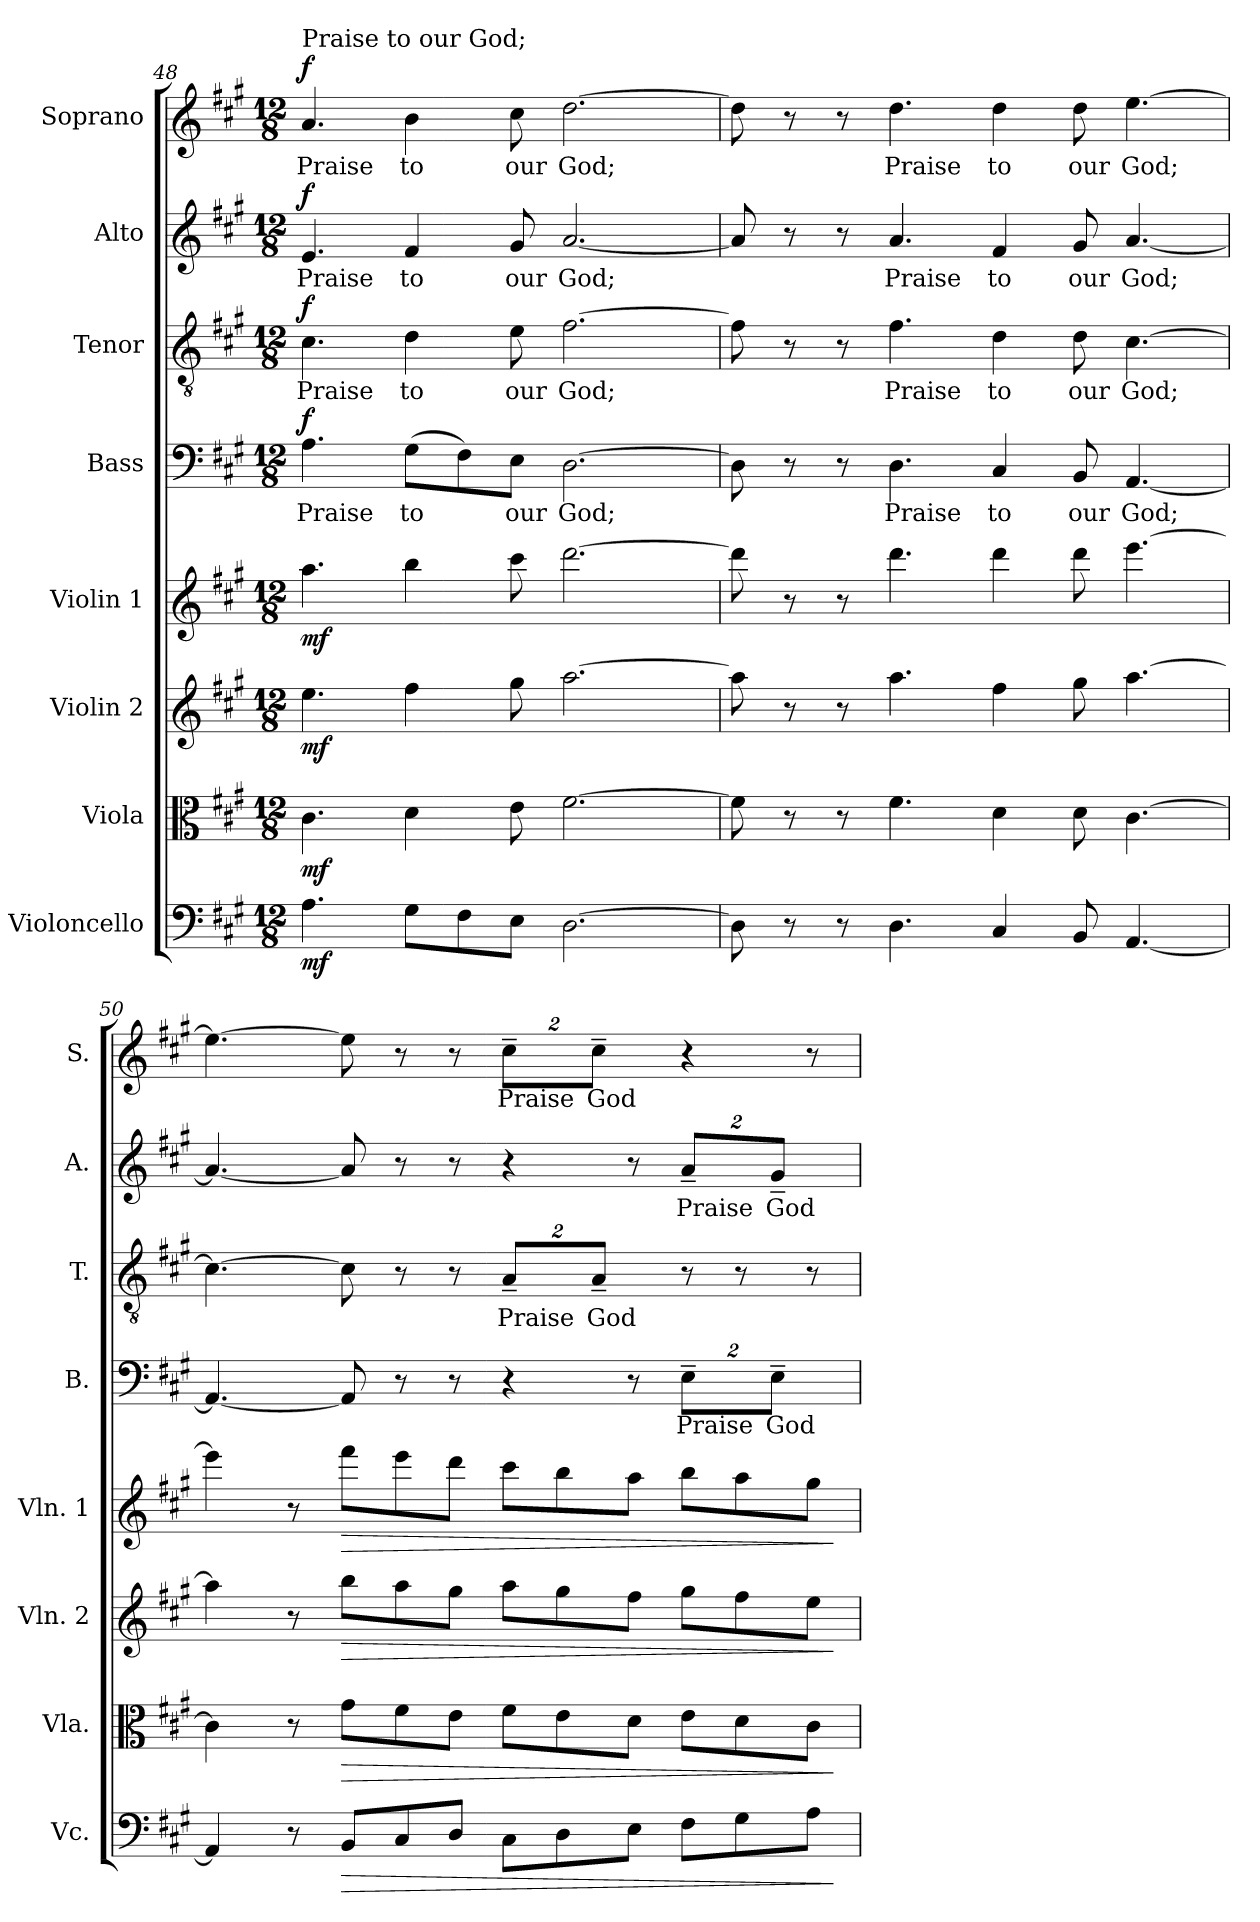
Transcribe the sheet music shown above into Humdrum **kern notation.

**kern	**dynam	**kern	**dynam	**kern	**dynam	**kern	**dynam	**kern	**text	**dynam	**kern	**text	**dynam	**kern	**text	**dynam	**kern	**text	**dynam
*part8	*part8	*part7	*part7	*part6	*part6	*part5	*part5	*part4	*part4	*part4	*part3	*part3	*part3	*part2	*part2	*part2	*part1	*part1	*part1
*staff8	*staff8	*staff7	*staff7	*staff6	*staff6	*staff5	*staff5	*staff4	*staff4	*staff4	*staff3	*staff3	*staff3	*staff2	*staff2	*staff2	*staff1	*staff1	*staff1
*I"Violoncello	*	*I"Viola	*	*I"Violin 2	*	*I"Violin 1	*	*I"Bass	*	*	*I"Tenor	*	*	*I"Alto	*	*	*I"Soprano	*	*
*I'Vc.	*	*I'Vla.	*	*I'Vln. 2	*	*I'Vln. 1	*	*I'B.	*	*	*I'T.	*	*	*I'A.	*	*	*I'S.	*	*
!!LO:PB:g=z
*clefF4	*	*clefC3	*	*clefG2	*	*clefG2	*	*clefF4	*	*	*clefGv2	*	*	*clefG2	*	*	*clefG2	*	*
*k[f#c#g#]	*	*k[f#c#g#]	*	*k[f#c#g#]	*	*k[f#c#g#]	*	*k[f#c#g#]	*	*	*k[f#c#g#]	*	*	*k[f#c#g#]	*	*	*k[f#c#g#]	*	*
*M12/8	*	*M12/8	*	*M12/8	*	*M12/8	*	*M12/8	*	*	*M12/8	*	*	*M12/8	*	*	*M12/8	*	*
=48	=48	=48	=48	=48	=48	=48	=48	=48	=48	=48	=48	=48	=48	=48	=48	=48	=48	=48	=48
!	!	!	!	!	!	!	!	!	!	!	!	!	!	!	!	!	!LO:TX:a:t=Praise to our God;	!	!
!	!LO:DY:b	!	!LO:DY:b	!	!LO:DY:b	!	!LO:DY:b	!	!	!LO:DY:b	!	!	!LO:DY:b	!	!	!LO:DY:b	!	!	!LO:DY:b
4.A\	mf	4.c#\	mf	4.ee\	mf	4.aa\	mf	4.A\	Praise	f	4.c#\	Praise	f	4.e/	Praise	f	4.a/	Praise	f
8G#\L	.	4d\	.	4ff#\	.	4bb\	.	(>8G#\L	to	.	4d\	to	.	4f#/	to	.	4b\	to	.
8F#\	.	.	.	.	.	.	.	8F#\)	.	.	.	.	.	.	.	.	.	.	.
8E\J	.	8e\	.	8gg#\	.	8ccc#\	.	8E\J	our	.	8e\	our	.	8g#/	our	.	8cc#\	our	.
[2.D\	.	[2.f#\	.	[2.aa\	.	[2.ddd\	.	[2.D\	God;	.	[2.f#\	God;	.	[2.a/	God;	.	[2.dd\	God;	.
=49	=49	=49	=49	=49	=49	=49	=49	=49	=49	=49	=49	=49	=49	=49	=49	=49	=49	=49	=49
8D\]	.	8f#\]	.	8aa\]	.	8ddd\]	.	8D\]	.	.	8f#\]	.	.	8a/]	.	.	8dd\]	.	.
8r	.	8r	.	8r	.	8r	.	8r	.	.	8r	.	.	8r	.	.	8r	.	.
8r	.	8r	.	8r	.	8r	.	8r	.	.	8r	.	.	8r	.	.	8r	.	.
4.D\	.	4.f#\	.	4.aa\	.	4.ddd\	.	4.D\	Praise	.	4.f#\	Praise	.	4.a/	Praise	.	4.dd\	Praise	.
4C#/	.	4d\	.	4ff#\	.	4ddd\	.	4C#/	to	.	4d\	to	.	4f#/	to	.	4dd\	to	.
8BB/	.	8d\	.	8gg#\	.	8ddd\	.	8BB/	our	.	8d\	our	.	8g#/	our	.	8dd\	our	.
[4.AA/	.	[4.c#\	.	[4.aa\	.	[4.eee\	.	[4.AA/	God;	.	[4.c#\	God;	.	[4.a/	God;	.	[4.ee\	God;	.
=50	=50	=50	=50	=50	=50	=50	=50	=50	=50	=50	=50	=50	=50	=50	=50	=50	=50	=50	=50
4AA/]	.	4c#\]	.	4aa\]	.	4eee\]	.	4.AA/_	.	.	4.c#\_	.	.	4.a/_	.	.	4.ee\_	.	.
8r	.	8r	.	8r	.	8r	.	.	.	.	.	.	.	.	.	.	.	.	.
!	!LO:HP:b	!	!LO:HP:b	!	!LO:HP:b	!	!LO:HP:b	!	!	!	!	!	!	!	!	!	!	!	!
8BB/L	>	8g#\L	>	8bb\L	>	8fff#\L	>	8AA/]	.	.	8c#\]	.	.	8a/]	.	.	8ee\]	.	.
8C#/	.	8f#\	.	8aa\	.	8eee\	.	8r	.	.	8r	.	.	8r	.	.	8r	.	.
8D/J	.	8e\J	.	8gg#\J	.	8ddd\J	.	8r	.	.	8r	.	.	8r	.	.	8r	.	.
*	*	*	*	*	*	*	*	*	*	*	*Xbrackettup	*	*	*	*	*	*Xbrackettup	*	*
8C#\L	.	8f#\L	.	8aa\L	.	8ccc#\L	.	4r	.	.	16%3A~/L	Praise	.	4r	.	.	16%3cc#~\L	Praise	.
8D\	.	8e\	.	8gg#\	.	8bb\	.	.	.	.	.	.	.	.	.	.	.	.	.
.	.	.	.	.	.	.	.	.	.	.	16%3A~/J	God	.	.	.	.	16%3cc#~\J	God	.
8E\J	.	8d\J	.	8ff#\J	.	8aa\J	.	8r	.	.	.	.	.	8r	.	.	.	.	.
*	*	*	*	*	*	*	*	*Xbrackettup	*	*	*	*	*	*Xbrackettup	*	*	*	*	*
8F#\L	.	8e\L	.	8gg#\L	.	8bb\L	.	16%3E~\L	Praise	.	8r	.	.	16%3a~/L	Praise	.	4r	.	.
8G#\	.	8d\	.	8ff#\	.	8aa\	.	.	.	.	8r	.	.	.	.	.	.	.	.
.	.	.	.	.	.	.	.	16%3E~\J	God	.	.	.	.	16%3g#~/J	God	.	.	.	.
8A\J	.	8c#\J	.	8ee\J	.	8gg#\J	.	.	.	.	8r	.	.	.	.	.	8r	.	.
.	]	.	]	.	]	.	]	.	.	.	.	.	.	.	.	.	.	.	.
=	=	=	=	=	=	=	=	=	=	=	=	=	=	=	=	=	=	=	=
*-	*-	*-	*-	*-	*-	*-	*-	*-	*-	*-	*-	*-	*-	*-	*-	*-	*-	*-	*-
